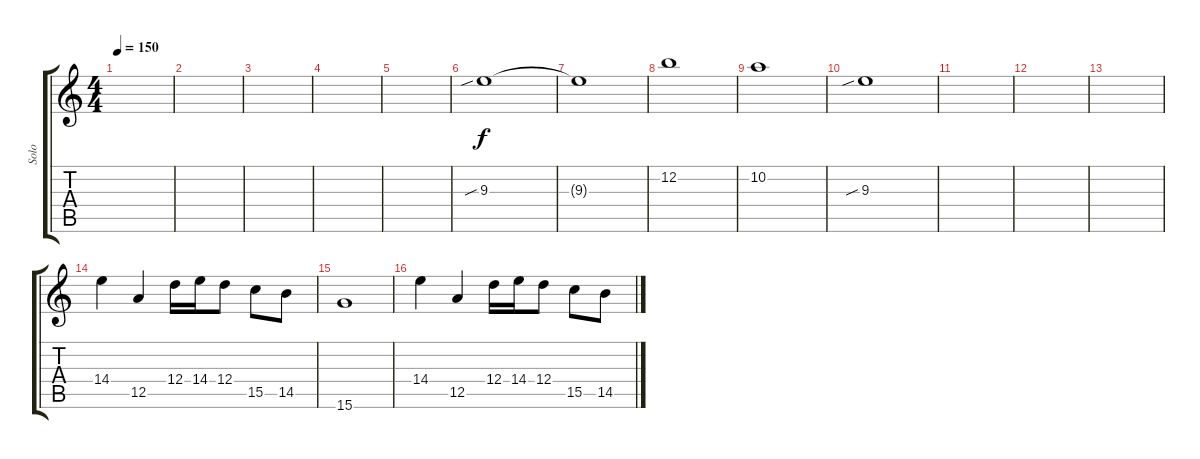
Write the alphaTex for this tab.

\track ("Solo" "Solo") {instrument distortionguitar}
\staff {score tabs}
\tuning (E4 B3 G3 D3 A2 E2) {hide}
\ts (4 4)
\tempo 150
\clef g2
\ks c
|
|
|
|
|
9.3{sib}.1 |
9.3{t}.1 |
12.2.1 |
10.2.1 |
9.3{sib}.1 |
|
|
|
14.4.4 12.5.4 12.4.16 14.4.16 12.4.8 15.5.8 14.5.8 |
15.6.1 |
14.4.4 12.5.4 12.4.16 14.4.16 12.4.8 15.5.8 14.5.8
